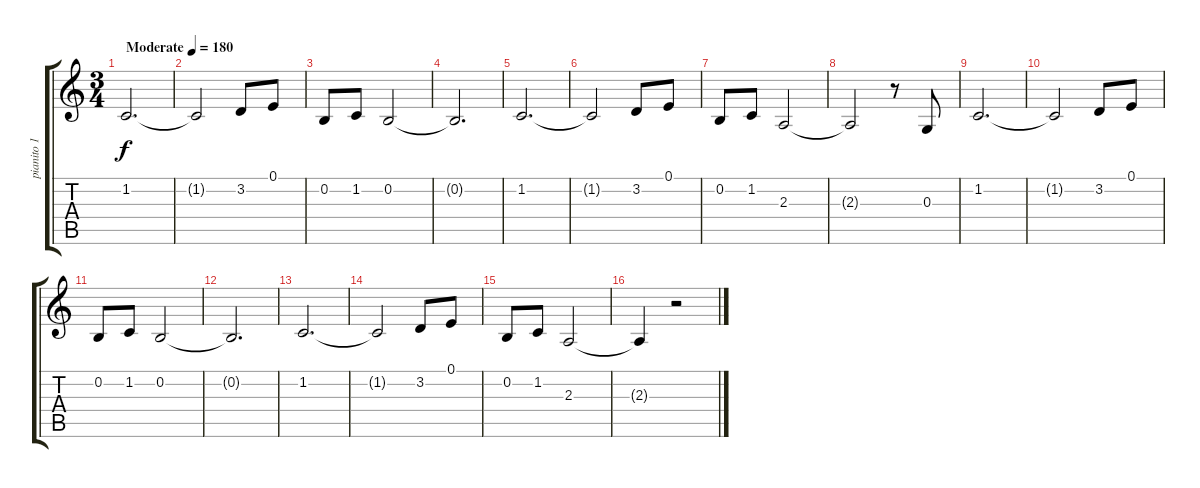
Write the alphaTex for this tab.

\track ("pianito 1" "pianito 1") {instrument acousticgrandpiano}
\staff {score tabs}
\tuning (E4 B3 G3 D3 A2 E2) {hide}
\ts (3 4)
\tempo (180 "Moderate")
\clef g2
\ks c
1.2.2{d dy f instrument acousticgrandpiano} |
1.2{t}.2 3.2.8 0.1.8 |
0.2.8 1.2.8 0.2.2 |
0.2{t}.2{d} |
1.2.2{d} |
1.2{t}.2 3.2.8 0.1.8 |
0.2.8 1.2.8 2.3.2 |
2.3{t}.2 r.8 0.3.8 |
1.2.2{d} |
1.2{t}.2 3.2.8 0.1.8 |
0.2.8 1.2.8 0.2.2 |
0.2{t}.2{d} |
1.2.2{d} |
1.2{t}.2 3.2.8 0.1.8 |
0.2.8 1.2.8 2.3.2 |
2.3{t}.4 r.2
